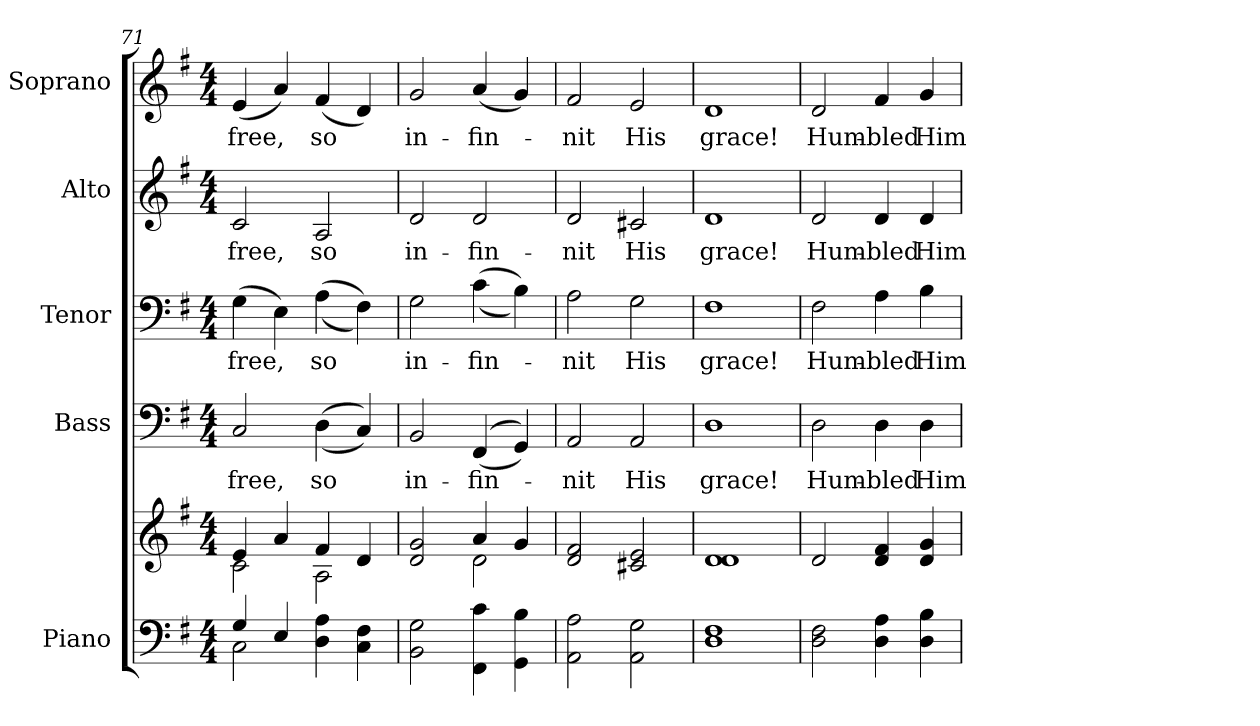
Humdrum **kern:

**kern	**kern	**kern	**text	**kern	**text	**kern	**text	**kern	**text
*part5	*part5	*part4	*part4	*part3	*part3	*part2	*part2	*part1	*part1
*staff6	*staff5	*staff4	*staff4	*staff3	*staff3	*staff2	*staff2	*staff1	*staff1
*I"Piano	*	*I"Bass	*	*I"Tenor	*	*I"Alto	*	*I"Soprano	*
*I'Pno.	*	*I'B.	*	*I'T.	*	*I'A.	*	*I'S.	*
*clefF4	*clefG2	*clefF4	*	*clefF4	*	*clefG2	*	*clefG2	*
*k[f#]	*k[f#]	*k[f#]	*	*k[f#]	*	*k[f#]	*	*k[f#]	*
*G:	*G:	*G:	*	*G:	*	*G:	*	*G:	*
*M4/4	*M4/4	*M4/4	*	*M4/4	*	*M4/4	*	*M4/4	*
=71	=71	=71	=71	=71	=71	=71	=71	=71	=71
*^	*^	*	*	*	*	*	*	*	*
!	!	!	!	!	!LO:LY:b:color=#000000	!	!	!	!	!	!
!	!	!	!	!	!	!	!LO:LY:b:color=#000000	!	!	!	!
!	!	!	!	!	!	!	!	!	!LO:LY:b:color=#000000	!	!
!	!	!	!	!	!	!	!	!	!	!	!LO:LY:b:color=#000000
4Gi/	2Ci\	4ei/	2ci\	2Ci/	free,	(4Gi\	free,	2ci/	free,	(4ei/	free,
4Ei/	.	4ai/	.	.	.	4Ei\)	.	.	.	4ai/)	.
!	!	!	!	!	!LO:LY:b:color=#000000	!	!	!	!	!	!
!	!	!	!	!	!	!	!LO:LY:b:color=#000000	!	!	!	!
!	!	!	!	!	!	!	!	!	!LO:LY:b:color=#000000	!	!
!	!	!	!	!	!	!	!	!	!	!	!LO:LY:b:color=#000000
4Di\ 4Ai	2ryy	4f#i/	2Ai\	((4Di\	so	((4Ai\	so	2Ai/	so	(4f#i/	so
4Ci\ 4F#i	.	4di/	.	4Ci/))	.	4F#i\))	.	.	.	4di/)	.
*v	*v	*	*	*	*	*	*	*	*	*	*
=72	=72	=72	=72	=72	=72	=72	=72	=72	=72	=72
!	!	!	!	!LO:LY:b:color=#000000	!	!	!	!	!	!
!	!	!	!	!	!	!LO:LY:b:color=#000000	!	!	!	!
!	!	!	!	!	!	!	!	!LO:LY:b:color=#000000	!	!
!	!	!	!	!	!	!	!	!	!	!LO:LY:b:color=#000000
2BBi\ 2Gi	2di/ 2gi	2ryy	2BBi/	in-	2Gi\	in-	2di/	in-	2gi/	in-
!	!	!	!	!LO:LY:b:color=#000000	!	!	!	!	!	!
!	!	!	!	!	!	!LO:LY:b:color=#000000	!	!	!	!
!	!	!	!	!	!	!	!	!LO:LY:b:color=#000000	!	!
!	!	!	!	!	!	!	!	!	!	!LO:LY:b:color=#000000
4FF#i\ 4ci	4ai/	2di\	((4FF#i/	-fin-	((4ci\	-fin-	2di/	-fin-	(4ai/	-fin-
4GGi\ 4Bi	4gi/	.	4GGi/))	.	4Bi\))	.	.	.	4gi/)	.
*	*v	*v	*	*	*	*	*	*	*	*
!!LO:PB:g=z
=73	=73	=73	=73	=73	=73	=73	=73	=73	=73
!	!	!	!LO:LY:b:color=#000000	!	!	!	!	!	!
!	!	!	!	!	!LO:LY:b:color=#000000	!	!	!	!
!	!	!	!	!	!	!	!LO:LY:b:color=#000000	!	!
!	!	!	!	!	!	!	!	!	!LO:LY:b:color=#000000
2AAi\ 2Ai	2di/ 2f#i	2AAi/	-nit	2Ai\	-nit	2di/	-nit	2f#i/	-nit
!	!	!	!LO:LY:b:color=#000000	!	!	!	!	!	!
!	!	!	!	!	!LO:LY:b:color=#000000	!	!	!	!
!	!	!	!	!	!	!	!LO:LY:b:color=#000000	!	!
!	!	!	!	!	!	!	!	!	!LO:LY:b:color=#000000
2AAi\ 2Gi	2c#Xi/ 2ei	2AAi/	His	2Gi\	His	2c#Xi/	His	2ei/	His
=74	=74	=74	=74	=74	=74	=74	=74	=74	=74
!	!	!	!LO:LY:b:color=#000000	!	!	!	!	!	!
!	!	!	!	!	!LO:LY:b:color=#000000	!	!	!	!
!	!	!	!	!	!	!	!LO:LY:b:color=#000000	!	!
!	!	!	!	!	!	!	!	!	!LO:LY:b:color=#000000
1Di 1F#i	1di 1di	1Di	grace!	1F#i	grace!	1di	grace!	1di	grace!
=75	=75	=75	=75	=75	=75	=75	=75	=75	=75
!	!	!	!LO:LY:b:color=#000000	!	!	!	!	!	!
!	!	!	!	!	!LO:LY:b:color=#000000	!	!	!	!
!	!	!	!	!	!	!	!LO:LY:b:color=#000000	!	!
!	!	!	!	!	!	!	!	!	!LO:LY:b:color=#000000
2Di\ 2F#i	2di/	2Di\	Hum-	2F#i\	Hum-	2di/	Hum-	2di/	Hum-
!	!	!	!LO:LY:b:color=#000000	!	!	!	!	!	!
!	!	!	!	!	!LO:LY:b:color=#000000	!	!	!	!
!	!	!	!	!	!	!	!LO:LY:b:color=#000000	!	!
!	!	!	!	!	!	!	!	!	!LO:LY:b:color=#000000
4Di\ 4Ai	4di/ 4f#i	4Di\	-bled	4Ai\	-bled	4di/	-bled	4f#i/	-bled
!	!	!	!LO:LY:b:color=#000000	!	!	!	!	!	!
!	!	!	!	!	!LO:LY:b:color=#000000	!	!	!	!
!	!	!	!	!	!	!	!LO:LY:b:color=#000000	!	!
!	!	!	!	!	!	!	!	!	!LO:LY:b:color=#000000
4Di\ 4Bi	4di/ 4gi	4Di\	Him-	4Bi\	Him-	4di/	Him-	4gi/	Him-
=	=	=	=	=	=	=	=	=	=
*-	*-	*-	*-	*-	*-	*-	*-	*-	*-
